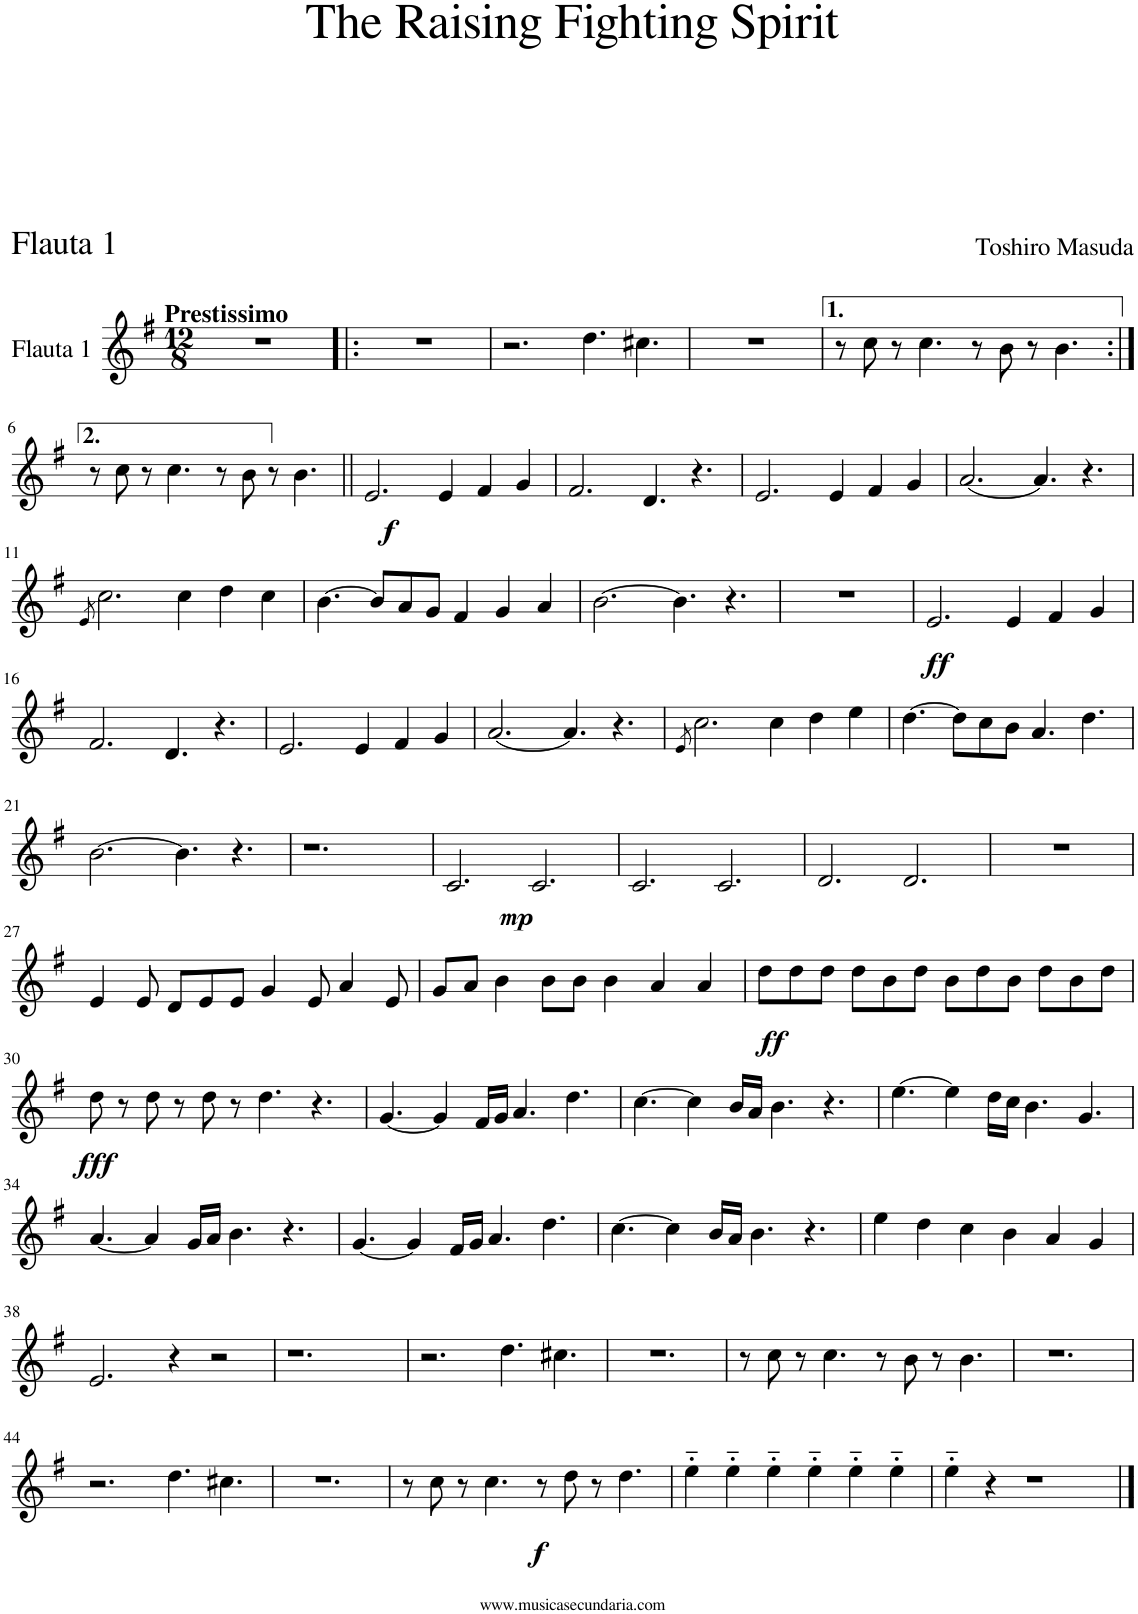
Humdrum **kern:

**kern	**dynam
*part1	*part1
*staff1	*staff1
*I"Flauta 1	*
*I'Fl	*
*clefG2	*
*k[f#]	*
*M12/8	*
=1	=1
!LO:TX:a:B:t=Prestissimo	!
1.r	.
=2!|:	=2!|:
1.r	.
=3	=3
2.r	.
4.dd\	.
4.cc#X\	.
=4	=4
1.r	.
=5	=5
8r	.
8cc\	.
8r	.
4.cc\	.
8r	.
8b\	.
8r	.
4.b\	.
!!LO:LB:g=z
=6:|!	=6:|!
8r	.
8cc\	.
8r	.
4.cc\	.
8r	.
8b\	.
8r	.
4.b\	.
=7||	=7||
!	!LO:DY:b
2.e/	f
4e/	.
4f#/	.
4g/	.
=8	=8
2.f#/	.
4.d/	.
4.r	.
=9	=9
2.e/	.
4e/	.
4f#/	.
4g/	.
=10	=10
[2.a/	.
4.a/]	.
4.r	.
!!LO:LB:g=z
=11	=11
8qe/	.
2.cc\	.
4cc\	.
4dd\	.
4cc\	.
=12	=12
[4.b\	.
8b/L]	.
8a/	.
8g/J	.
4f#/	.
4g/	.
4a/	.
=13	=13
[2.b\	.
4.b\]	.
4.r	.
=14	=14
1.r	.
=15	=15
!	!LO:DY:b
2.e/	ff
4e/	.
4f#/	.
4g/	.
!!LO:LB:g=z
=16	=16
2.f#/	.
4.d/	.
4.r	.
=17	=17
2.e/	.
4e/	.
4f#/	.
4g/	.
=18	=18
[2.a/	.
4.a/]	.
4.r	.
=19	=19
8qe/	.
2.cc\	.
4cc\	.
4dd\	.
4ee\	.
=20	=20
[4.dd\	.
8dd\L]	.
8cc\	.
8b\J	.
4.a/	.
4.dd\	.
!!LO:LB:g=z
=21	=21
[2.b\	.
4.b\]	.
4.r	.
=22	=22
1.r	.
=23	=23
!	!LO:DY:b
2.c/	mp
2.c/	.
=24	=24
2.c/	.
2.c/	.
=25	=25
2.d/	.
2.d/	.
=26	=26
1.r	.
!!LO:LB:g=z
=27	=27
4e/	.
8e/	.
8d/L	.
8e/	.
8e/J	.
4g/	.
8e/	.
4a/	.
8e/	.
=28	=28
8g/L	.
8a/J	.
4b\	.
8b\L	.
8b\J	.
4b\	.
4a/	.
4a/	.
=29	=29
!	!LO:DY:b
8dd\L	ff
8dd\	.
8dd\J	.
8dd\L	.
8b\	.
8dd\J	.
8b\L	.
8dd\	.
8b\J	.
8dd\L	.
8b\	.
8dd\J	.
!!LO:LB:g=z
=30	=30
!	!LO:DY:b
8dd\	fff
8r	.
8dd\	.
8r	.
8dd\	.
8r	.
4.dd\	.
4.r	.
=31	=31
[4.g/	.
4g/]	.
16f#/LL	.
16g/JJ	.
4.a/	.
4.dd\	.
=32	=32
[4.cc\	.
4cc\]	.
16b/LL	.
16a/JJ	.
4.b\	.
4.r	.
=33	=33
[4.ee\	.
4ee\]	.
16dd\LL	.
16cc\JJ	.
4.b\	.
4.g/	.
!!LO:LB:g=z
=34	=34
[4.a/	.
4a/]	.
16g/LL	.
16a/JJ	.
4.b\	.
4.r	.
=35	=35
[4.g/	.
4g/]	.
16f#/LL	.
16g/JJ	.
4.a/	.
4.dd\	.
=36	=36
[4.cc\	.
4cc\]	.
16b/LL	.
16a/JJ	.
4.b\	.
4.r	.
=37	=37
4ee\	.
4dd\	.
4cc\	.
4b\	.
4a/	.
4g/	.
!!LO:LB:g=z
=38	=38
2.e/	.
4r	.
2r	.
=39	=39
1.r	.
=40	=40
2.r	.
4.dd\	.
4.cc#X\	.
=41	=41
1.r	.
=42	=42
8r	.
8cc\	.
8r	.
4.cc\	.
8r	.
8b\	.
8r	.
4.b\	.
=43	=43
1.r	.
!!LO:LB:g=z
=44	=44
2.r	.
4.dd\	.
4.cc#X\	.
=45	=45
1.r	.
=46	=46
8r	.
!	!LO:DY:b
8cc\	f
8r	.
4.cc\	.
8r	.
8dd\	.
8r	.
4.dd\	.
=47	=47
4ee'~\	.
4ee'~\	.
4ee'~\	.
4ee'~\	.
4ee'~\	.
4ee'~\	.
=48	=48
4ee'~\	.
4r	.
1r	.
==	==
*-	*-
